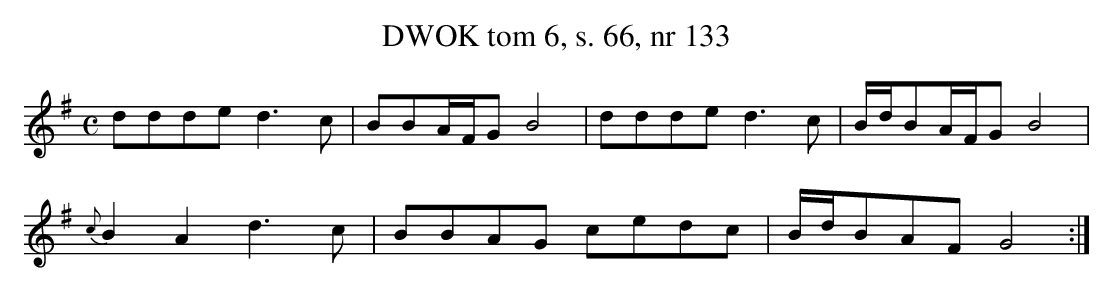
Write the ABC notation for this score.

X:1
T:DWOK tom 6, s. 66, nr 133
L:1/16
M:C
K:G
d2d2d2e2 d6c2|B2B2AFG2 B8|d2d2d2e2 d6c2|BdB2AFG2 B8|
{c}B4A4 d6c2|B2B2A2G2 c2e2d2c2|BdB2A2F2 G8:|
